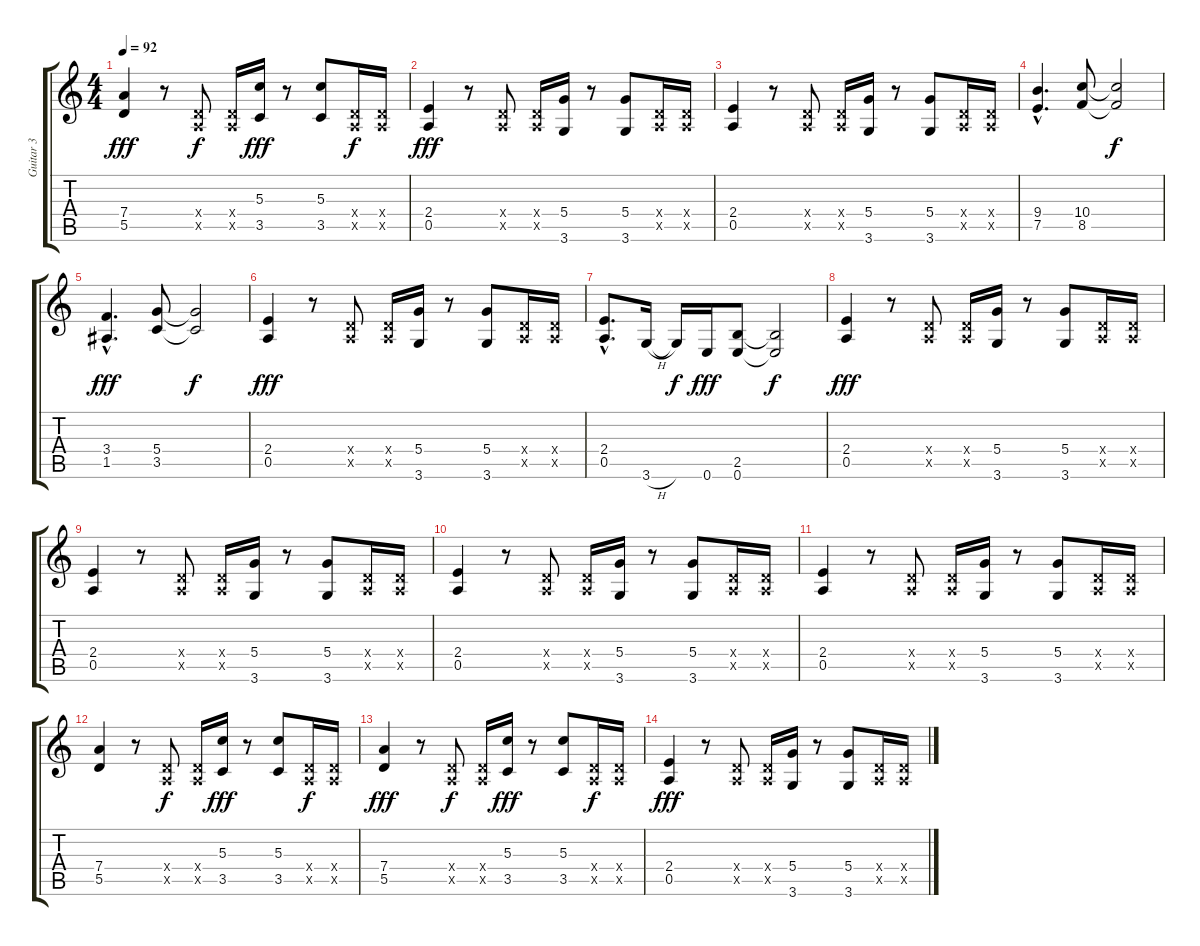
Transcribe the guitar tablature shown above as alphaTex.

\track ("Guitar 3" "Guitar 3") {instrument distortionguitar}
\staff {score tabs}
\tuning (E4 B3 G3 D3 A2 E2) {hide}
\ts (4 4)
\tempo 92
\clef g2
\ks c
(7.4 5.5).4{dy fff} r.8 (0.4{x} 0.5{x}).8{dy f} (0.4{x} 0.5{x}).16 (5.3 3.5).16{dy fff} r.8 (5.3 3.5).8 (0.4{x} 0.5{x}).16{dy f} (0.4{x} 0.5{x}).16 |
(2.4 0.5).4{dy fff} r.8 (0.4{x} 0.5{x}).8 (0.4{x} 0.5{x}).16 (5.4 3.6).16 r.8 (5.4 3.6).8 (0.4{x} 0.5{x}).16 (0.4{x} 0.5{x}).16 |
(2.4 0.5).4 r.8 (0.4{x} 0.5{x}).8 (0.4{x} 0.5{x}).16 (5.4 3.6).16 r.8 (5.4 3.6).8 (0.4{x} 0.5{x}).16 (0.4{x} 0.5{x}).16 |
(9.4{hac} 7.5{hac}).4{d} (10.4 8.5).8 (10.4{t} 8.5{t}).2{dy f} |
(3.4{hac} 1.5{hac}).4{d dy fff} (5.4 3.5).8 (5.4{t} 3.5{t}).2{dy f} |
(2.4 0.5).4{dy fff} r.8 (0.4{x} 0.5{x}).8 (0.4{x} 0.5{x}).16 (5.4 3.6).16 r.8 (5.4 3.6).8 (0.4{x} 0.5{x}).16 (0.4{x} 0.5{x}).16 |
(2.4{hac} 0.5{hac}).8{d} 3.6{h}.16 3.6{t}.16{dy f} 0.6.16{dy fff} (2.5 0.6).8 (2.5{t} 0.6{t}).2{dy f} |
(2.4 0.5).4{dy fff} r.8 (0.4{x} 0.5{x}).8 (0.4{x} 0.5{x}).16 (5.4 3.6).16 r.8 (5.4 3.6).8 (0.4{x} 0.5{x}).16 (0.4{x} 0.5{x}).16 |
(2.4 0.5).4 r.8 (0.4{x} 0.5{x}).8 (0.4{x} 0.5{x}).16 (5.4 3.6).16 r.8 (5.4 3.6).8 (0.4{x} 0.5{x}).16 (0.4{x} 0.5{x}).16 |
(2.4 0.5).4 r.8 (0.4{x} 0.5{x}).8 (0.4{x} 0.5{x}).16 (5.4 3.6).16 r.8 (5.4 3.6).8 (0.4{x} 0.5{x}).16 (0.4{x} 0.5{x}).16 |
(2.4 0.5).4 r.8 (0.4{x} 0.5{x}).8 (0.4{x} 0.5{x}).16 (5.4 3.6).16 r.8 (5.4 3.6).8 (0.4{x} 0.5{x}).16 (0.4{x} 0.5{x}).16 |
(7.4 5.5).4 r.8 (0.4{x} 0.5{x}).8{dy f} (0.4{x} 0.5{x}).16 (5.3 3.5).16{dy fff} r.8 (5.3 3.5).8 (0.4{x} 0.5{x}).16{dy f} (0.4{x} 0.5{x}).16 |
(7.4 5.5).4{dy fff} r.8 (0.4{x} 0.5{x}).8{dy f} (0.4{x} 0.5{x}).16 (5.3 3.5).16{dy fff} r.8 (5.3 3.5).8 (0.4{x} 0.5{x}).16{dy f} (0.4{x} 0.5{x}).16 |
(2.4 0.5).4{dy fff} r.8 (0.4{x} 0.5{x}).8 (0.4{x} 0.5{x}).16 (5.4 3.6).16 r.8 (5.4 3.6).8 (0.4{x} 0.5{x}).16 (0.4{x} 0.5{x}).16
